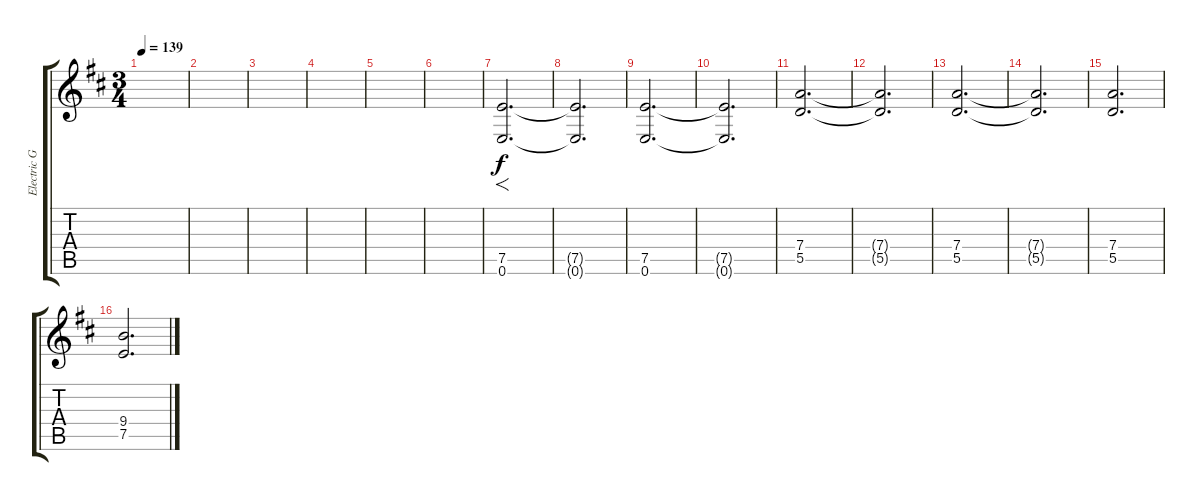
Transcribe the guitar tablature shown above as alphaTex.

\track ("Electric Guitar" "Electric G") {instrument distortionguitar}
\staff {score tabs}
\tuning (E4 B3 G3 D3 A2 E2) {hide}
\ts (3 4)
\tempo 139
\clef g2
\ks d
|
|
|
|
|
|
(7.5 0.6).2{f d} |
(7.5{t} 0.6{t}).2{d} |
(7.5 0.6).2{d} |
(7.5{t} 0.6{t}).2{d} |
(7.4 5.5).2{d} |
(7.4{t} 5.5{t}).2{d} |
(7.4 5.5).2{d} |
(7.4{t} 5.5{t}).2{d} |
(7.4 5.5).2{d} |
(9.4 7.5).2{d}
